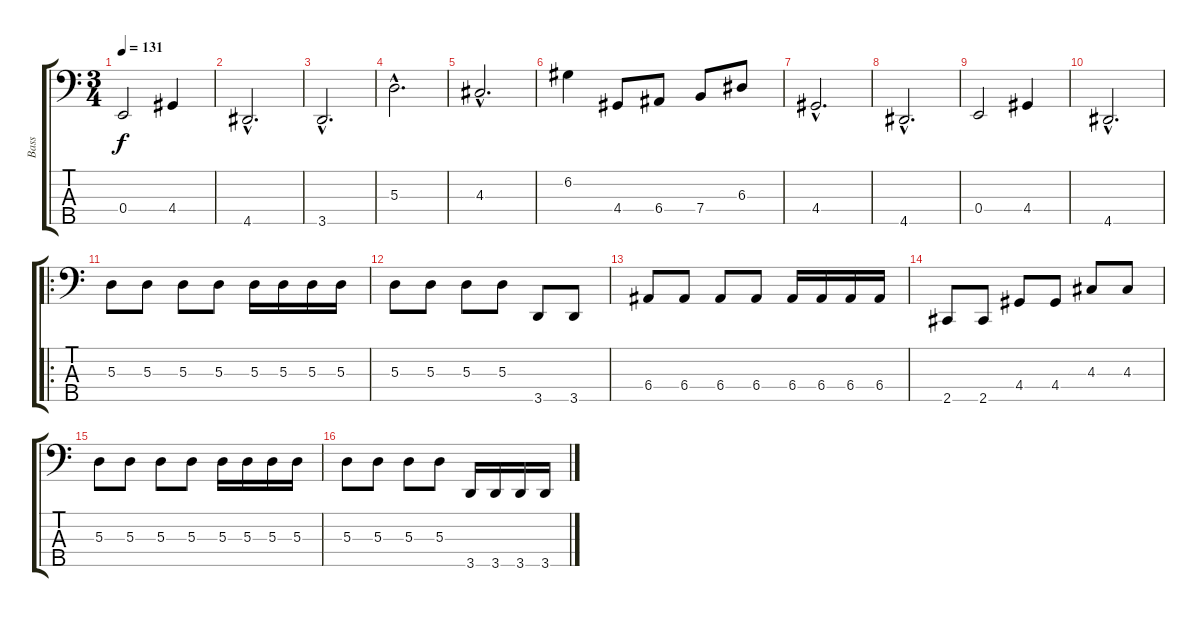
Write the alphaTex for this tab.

\track ("Bass" "Bass") {instrument electricbassfinger}
\staff {score tabs}
\tuning (G2 D2 A1 E1 B0) {hide}
\ts (3 4)
\tempo 131
\clef f4
\ks c
0.4.2{dy f} 4.4.4 |
4.5{hac}.2{d} |
3.5{hac}.2{d} |
5.3{hac}.2{d} |
4.3{hac}.2{d} |
6.2.4 4.4.8 6.4.8 7.4.8 6.3.8 |
4.4{hac}.2{d} |
4.5{hac}.2{d} |
0.4.2 4.4.4 |
4.5{hac}.2{d} |
\ro
5.3.8 5.3.8 5.3.8 5.3.8 5.3.16 5.3.16 5.3.16 5.3.16 |
5.3.8 5.3.8 5.3.8 5.3.8 3.5.8 3.5.8 |
6.4.8 6.4.8 6.4.8 6.4.8 6.4.16 6.4.16 6.4.16 6.4.16 |
2.5.8 2.5.8 4.4.8 4.4.8 4.3.8 4.3.8 |
5.3.8 5.3.8 5.3.8 5.3.8 5.3.16 5.3.16 5.3.16 5.3.16 |
5.3.8 5.3.8 5.3.8 5.3.8 3.5.16 3.5.16 3.5.16 3.5.16
